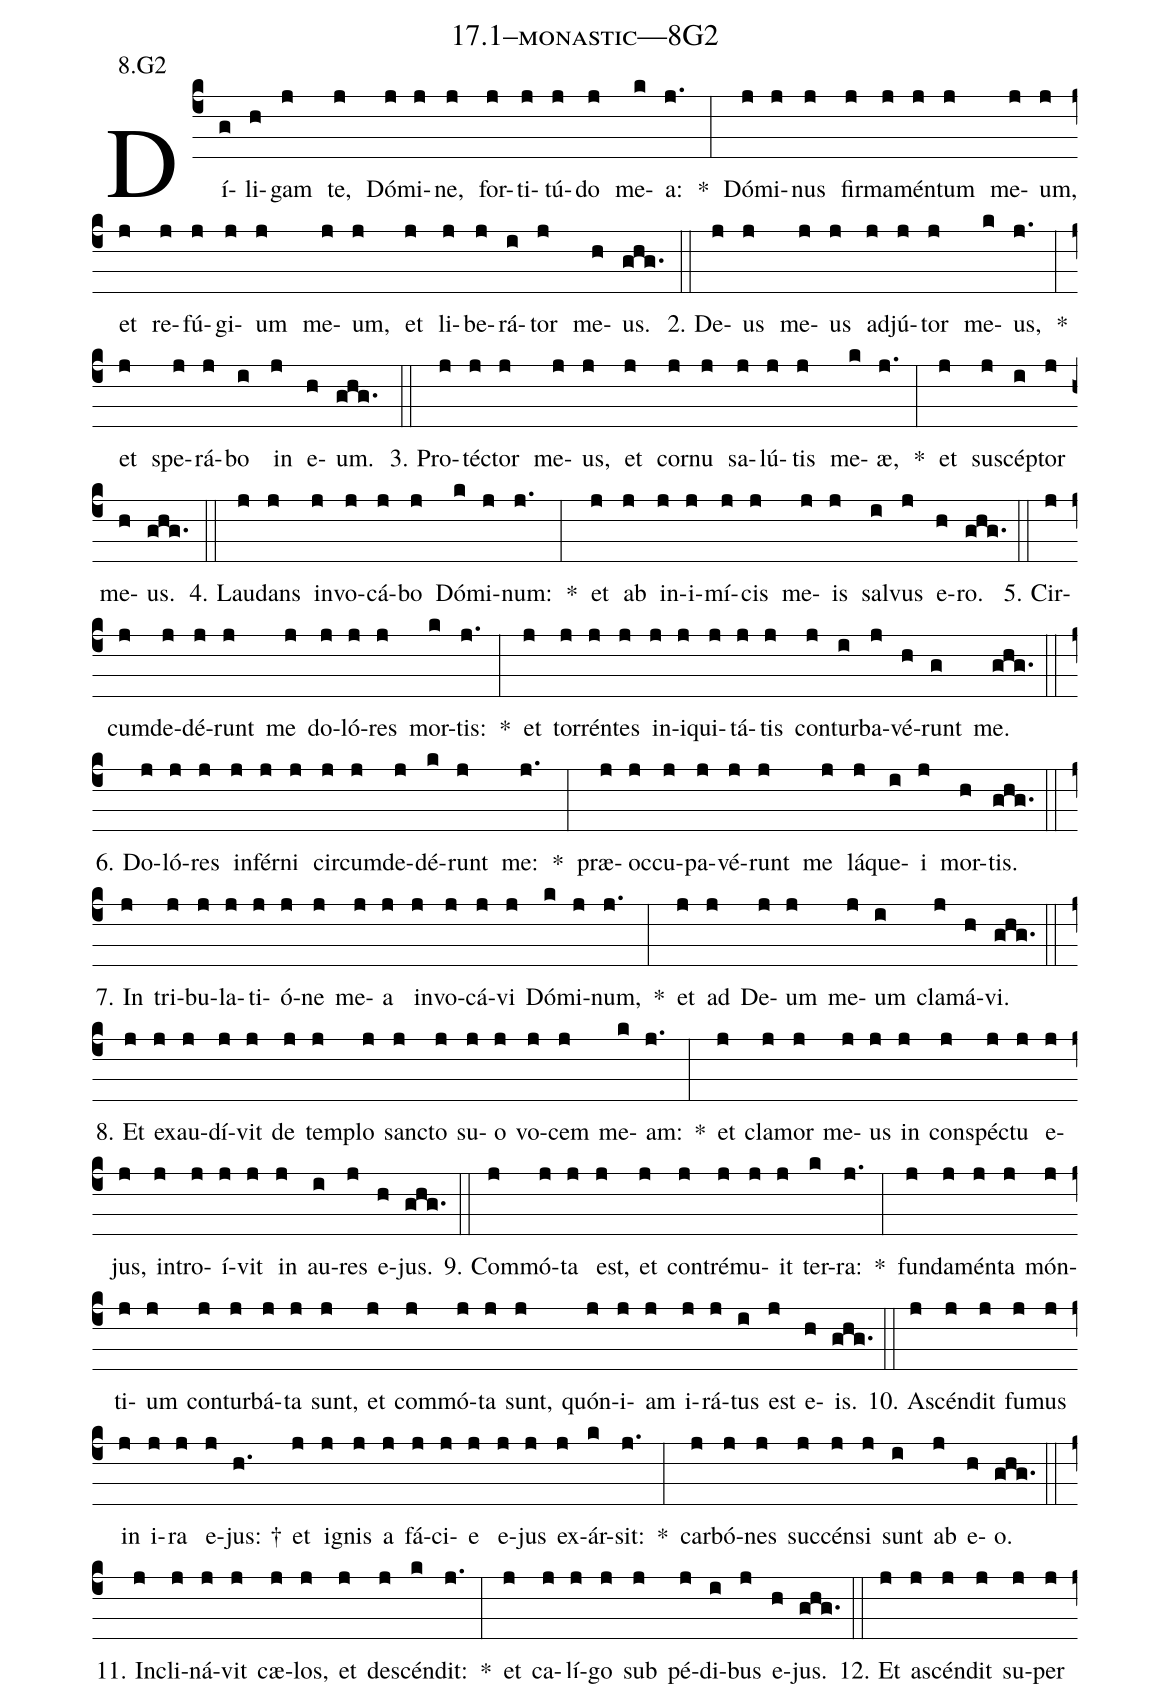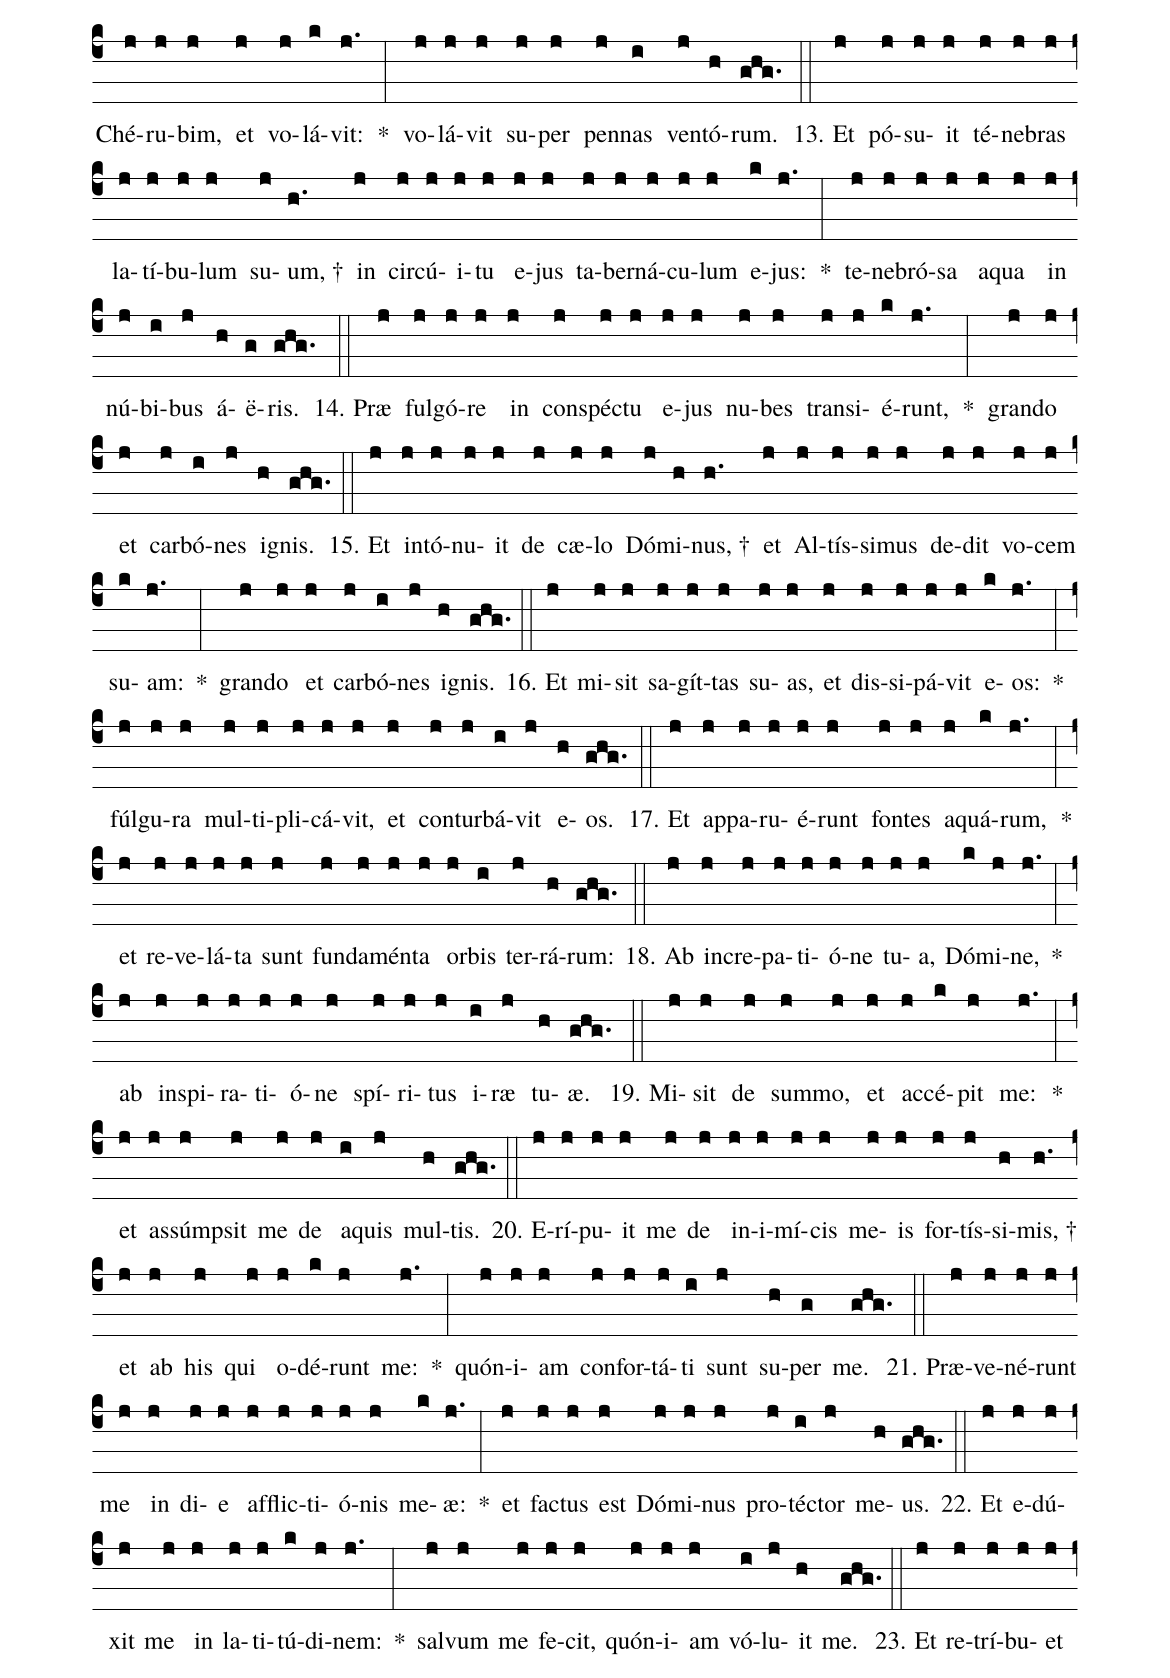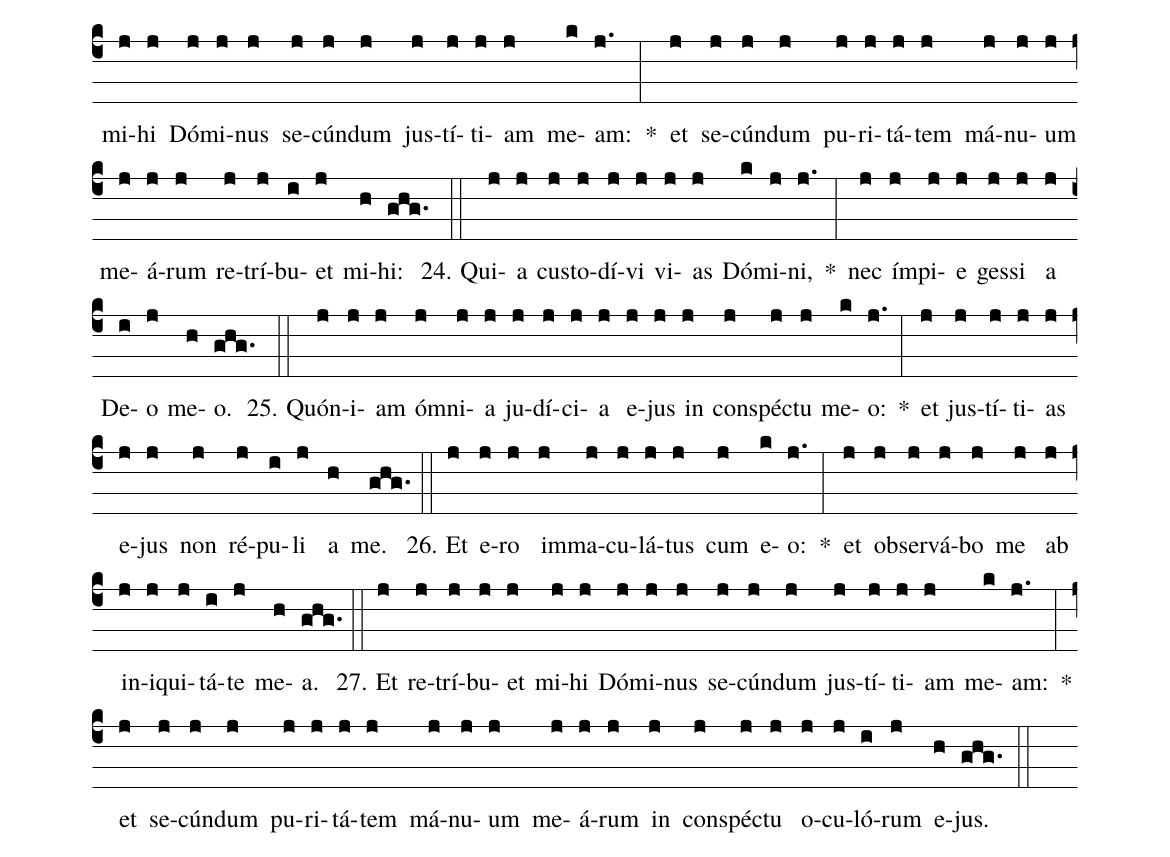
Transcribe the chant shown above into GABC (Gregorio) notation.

name: 17.1--monastic---8G2;
annotation: 8.G2;
%%
(c4)Dí(g)li(h)gam(j) te,(j) Dó(j)mi(j)ne,(j) for(j)ti(j)tú(j)do(j) me(k)a:(j.) *(:) Dó(j)mi(j)nus(j) fir(j)ma(j)mén(j)tum(j) me(j)um,(j) et(j) re(j)fú(j)gi(j)um(j) me(j)um,(j) et(j) li(j)be(j)rá(i)tor(j) me(h)us.(ghg.) (::)
2. De(j)us(j) me(j)us(j) ad(j)jú(j)tor(j) me(k)us,(j.) *(:) et(j) spe(j)rá(j)bo(i) in(j) e(h)um.(ghg.) (::)
3. Pro(j)téc(j)tor(j) me(j)us,(j) et(j) cor(j)nu(j) sa(j)lú(j)tis(j) me(k)æ,(j.) *(:) et(j) su(j)scép(i)tor(j) me(h)us.(ghg.) (::)
4. Lau(j)dans(j) in(j)vo(j)cá(j)bo(j) Dó(k)mi(j)num:(j.) *(:) et(j) ab(j) in(j)i(j)mí(j)cis(j) me(j)is(j) sal(i)vus(j) e(h)ro.(ghg.) (::)
5. Cir(j)cum(j)de(j)dé(j)runt(j) me(j) do(j)ló(j)res(j) mor(k)tis:(j.) *(:) et(j) tor(j)rén(j)tes(j) in(j)i(j)qui(j)tá(j)tis(j) con(j)tur(i)ba(j)vé(h)runt(g) me.(ghg.) (::)
6. Do(j)ló(j)res(j) in(j)fér(j)ni(j) cir(j)cum(j)de(j)dé(k)runt(j) me:(j.) *(:) præ(j)oc(j)cu(j)pa(j)vé(j)runt(j) me(j) lá(j)que(i)i(j) mor(h)tis.(ghg.) (::)
7. In(j) tri(j)bu(j)la(j)ti(j)ó(j)ne(j) me(j)a(j) in(j)vo(j)cá(j)vi(j) Dó(k)mi(j)num,(j.) *(:) et(j) ad(j) De(j)um(j) me(j)um(i) cla(j)má(h)vi.(ghg.) (::)
8. Et(j) ex(j)au(j)dí(j)vit(j) de(j) tem(j)plo(j) sanc(j)to(j) su(j)o(j) vo(j)cem(j) me(k)am:(j.) *(:) et(j) cla(j)mor(j) me(j)us(j) in(j) con(j)spéc(j)tu(j) e(j)jus,(j) in(j)tro(j)í(j)vit(j) in(j) au(i)res(j) e(h)jus.(ghg.) (::)
9. Com(j)mó(j)ta(j) est,(j) et(j) con(j)tré(j)mu(j)it(j) ter(k)ra:(j.) *(:) fun(j)da(j)mén(j)ta(j) món(j)ti(j)um(j) con(j)tur(j)bá(j)ta(j) sunt,(j) et(j) com(j)mó(j)ta(j) sunt,(j) quón(j)i(j)am(j) i(j)rá(j)tus(i) est(j) e(h)is.(ghg.) (::)
10. A(j)scén(j)dit(j) fu(j)mus(j) in(j) i(j)ra(j) e(j)jus: †(h.) et(j) i(j)gnis(j) a(j) fá(j)ci(j)e(j) e(j)jus(j) ex(j)ár(k)sit:(j.) *(:) car(j)bó(j)nes(j) suc(j)cén(j)si(j) sunt(i) ab(j) e(h)o.(ghg.) (::)
11. In(j)cli(j)ná(j)vit(j) cæ(j)los,(j) et(j) de(j)scén(k)dit:(j.) *(:) et(j) ca(j)lí(j)go(j) sub(j) pé(j)di(i)bus(j) e(h)jus.(ghg.) (::)
12. Et(j) a(j)scén(j)dit(j) su(j)per(j) Ché(j)ru(j)bim,(j) et(j) vo(j)lá(k)vit:(j.) *(:) vo(j)lá(j)vit(j) su(j)per(j) pen(j)nas(i) ven(j)tó(h)rum.(ghg.) (::)
13. Et(j) pó(j)su(j)it(j) té(j)ne(j)bras(j) la(j)tí(j)bu(j)lum(j) su(j)um, †(h.) in(j) cir(j)cú(j)i(j)tu(j) e(j)jus(j) ta(j)ber(j)ná(j)cu(j)lum(j) e(k)jus:(j.) *(:) te(j)ne(j)bró(j)sa(j) a(j)qua(j) in(j) nú(j)bi(i)bus(j) á(h)ë(g)ris.(ghg.) (::)
14. Præ(j) ful(j)gó(j)re(j) in(j) con(j)spéc(j)tu(j) e(j)jus(j) nu(j)bes(j) trans(j)i(j)é(k)runt,(j.) *(:) gran(j)do(j) et(j) car(j)bó(i)nes(j) i(h)gnis.(ghg.) (::)
15. Et(j) in(j)tó(j)nu(j)it(j) de(j) cæ(j)lo(j) Dó(j)mi(h)nus, †(h.) et(j) Al(j)tís(j)si(j)mus(j) de(j)dit(j) vo(j)cem(j) su(k)am:(j.) *(:) gran(j)do(j) et(j) car(j)bó(i)nes(j) i(h)gnis.(ghg.) (::)
16. Et(j) mi(j)sit(j) sa(j)gít(j)tas(j) su(j)as,(j) et(j) dis(j)si(j)pá(j)vit(j) e(k)os:(j.) *(:) fúl(j)gu(j)ra(j) mul(j)ti(j)pli(j)cá(j)vit,(j) et(j) con(j)tur(j)bá(i)vit(j) e(h)os.(ghg.) (::)
17. Et(j) ap(j)pa(j)ru(j)é(j)runt(j) fon(j)tes(j) a(j)quá(k)rum,(j.) *(:) et(j) re(j)ve(j)lá(j)ta(j) sunt(j) fun(j)da(j)mén(j)ta(j) or(j)bis(i) ter(j)rá(h)rum:(ghg.) (::)
18. Ab(j) in(j)cre(j)pa(j)ti(j)ó(j)ne(j) tu(j)a,(j) Dó(k)mi(j)ne,(j.) *(:) ab(j) in(j)spi(j)ra(j)ti(j)ó(j)ne(j) spí(j)ri(j)tus(j) i(i)ræ(j) tu(h)æ.(ghg.) (::)
19. Mi(j)sit(j) de(j) sum(j)mo,(j) et(j) ac(j)cé(k)pit(j) me:(j.) *(:) et(j) as(j)súmp(j)sit(j) me(j) de(j) a(i)quis(j) mul(h)tis.(ghg.) (::)
20. E(j)rí(j)pu(j)it(j) me(j) de(j) in(j)i(j)mí(j)cis(j) me(j)is(j) for(j)tís(j)si(h)mis, †(h.) et(j) ab(j) his(j) qui(j) o(j)dé(k)runt(j) me:(j.) *(:) quón(j)i(j)am(j) con(j)for(j)tá(j)ti(i) sunt(j) su(h)per(g) me.(ghg.) (::)
21. Præ(j)ve(j)né(j)runt(j) me(j) in(j) di(j)e(j) af(j)flic(j)ti(j)ó(j)nis(j) me(k)æ:(j.) *(:) et(j) fac(j)tus(j) est(j) Dó(j)mi(j)nus(j) pro(j)téc(i)tor(j) me(h)us.(ghg.) (::)
22. Et(j) e(j)dú(j)xit(j) me(j) in(j) la(j)ti(j)tú(k)di(j)nem:(j.) *(:) sal(j)vum(j) me(j) fe(j)cit,(j) quón(j)i(j)am(j) vó(i)lu(j)it(h) me.(ghg.) (::)
23. Et(j) re(j)trí(j)bu(j)et(j) mi(j)hi(j) Dó(j)mi(j)nus(j) se(j)cún(j)dum(j) jus(j)tí(j)ti(j)am(j) me(k)am:(j.) *(:) et(j) se(j)cún(j)dum(j) pu(j)ri(j)tá(j)tem(j) má(j)nu(j)um(j) me(j)á(j)rum(j) re(j)trí(j)bu(i)et(j) mi(h)hi:(ghg.) (::)
24. Qui(j)a(j) cus(j)to(j)dí(j)vi(j) vi(j)as(j) Dó(k)mi(j)ni,(j.) *(:) nec(j) ím(j)pi(j)e(j) ges(j)si(j) a(j) De(i)o(j) me(h)o.(ghg.) (::)
25. Quón(j)i(j)am(j) óm(j)ni(j)a(j) ju(j)dí(j)ci(j)a(j) e(j)jus(j) in(j) con(j)spéc(j)tu(j) me(k)o:(j.) *(:) et(j) jus(j)tí(j)ti(j)as(j) e(j)jus(j) non(j) ré(j)pu(i)li(j) a(h) me.(ghg.) (::)
26. Et(j) e(j)ro(j) im(j)ma(j)cu(j)lá(j)tus(j) cum(j) e(k)o:(j.) *(:) et(j) ob(j)ser(j)vá(j)bo(j) me(j) ab(j) in(j)i(j)qui(j)tá(i)te(j) me(h)a.(ghg.) (::)
27. Et(j) re(j)trí(j)bu(j)et(j) mi(j)hi(j) Dó(j)mi(j)nus(j) se(j)cún(j)dum(j) jus(j)tí(j)ti(j)am(j) me(k)am:(j.) *(:) et(j) se(j)cún(j)dum(j) pu(j)ri(j)tá(j)tem(j) má(j)nu(j)um(j) me(j)á(j)rum(j) in(j) con(j)spéc(j)tu(j) o(j)cu(j)ló(i)rum(j) e(h)jus.(ghg.) (::)
